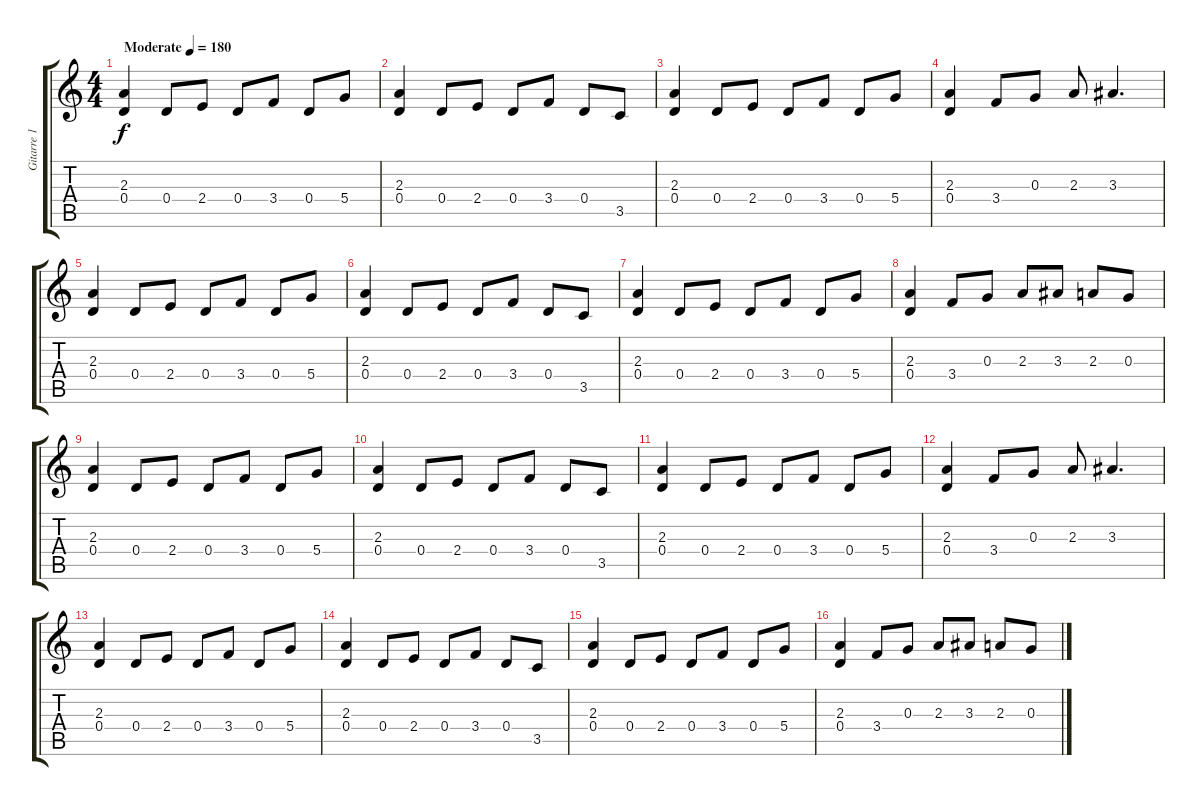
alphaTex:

\track ("Gitarre 1" "Gitarre 1") {instrument distortionguitar}
\staff {score tabs}
\tuning (E4 B3 G3 D3 A2 E2) {hide}
\ts (4 4)
\tempo (180 "Moderate")
\clef g2
\ks c
(2.3 0.4).4{dy f instrument distortionguitar} 0.4.8 2.4.8 0.4.8 3.4.8 0.4.8 5.4.8 |
(2.3 0.4).4 0.4.8 2.4.8 0.4.8 3.4.8 0.4.8 3.5.8 |
(2.3 0.4).4 0.4.8 2.4.8 0.4.8 3.4.8 0.4.8 5.4.8 |
(2.3 0.4).4 3.4.8 0.3.8 2.3.8 3.3.4{d} |
(2.3 0.4).4 0.4.8 2.4.8 0.4.8 3.4.8 0.4.8 5.4.8 |
(2.3 0.4).4 0.4.8 2.4.8 0.4.8 3.4.8 0.4.8 3.5.8 |
(2.3 0.4).4 0.4.8 2.4.8 0.4.8 3.4.8 0.4.8 5.4.8 |
(2.3 0.4).4 3.4.8 0.3.8 2.3.8 3.3.8 2.3.8 0.3.8 |
(2.3 0.4).4 0.4.8 2.4.8 0.4.8 3.4.8 0.4.8 5.4.8 |
(2.3 0.4).4 0.4.8 2.4.8 0.4.8 3.4.8 0.4.8 3.5.8 |
(2.3 0.4).4 0.4.8 2.4.8 0.4.8 3.4.8 0.4.8 5.4.8 |
(2.3 0.4).4 3.4.8 0.3.8 2.3.8 3.3.4{d} |
(2.3 0.4).4 0.4.8 2.4.8 0.4.8 3.4.8 0.4.8 5.4.8 |
(2.3 0.4).4 0.4.8 2.4.8 0.4.8 3.4.8 0.4.8 3.5.8 |
(2.3 0.4).4 0.4.8 2.4.8 0.4.8 3.4.8 0.4.8 5.4.8 |
(2.3 0.4).4 3.4.8 0.3.8 2.3.8 3.3.8 2.3.8 0.3.8
